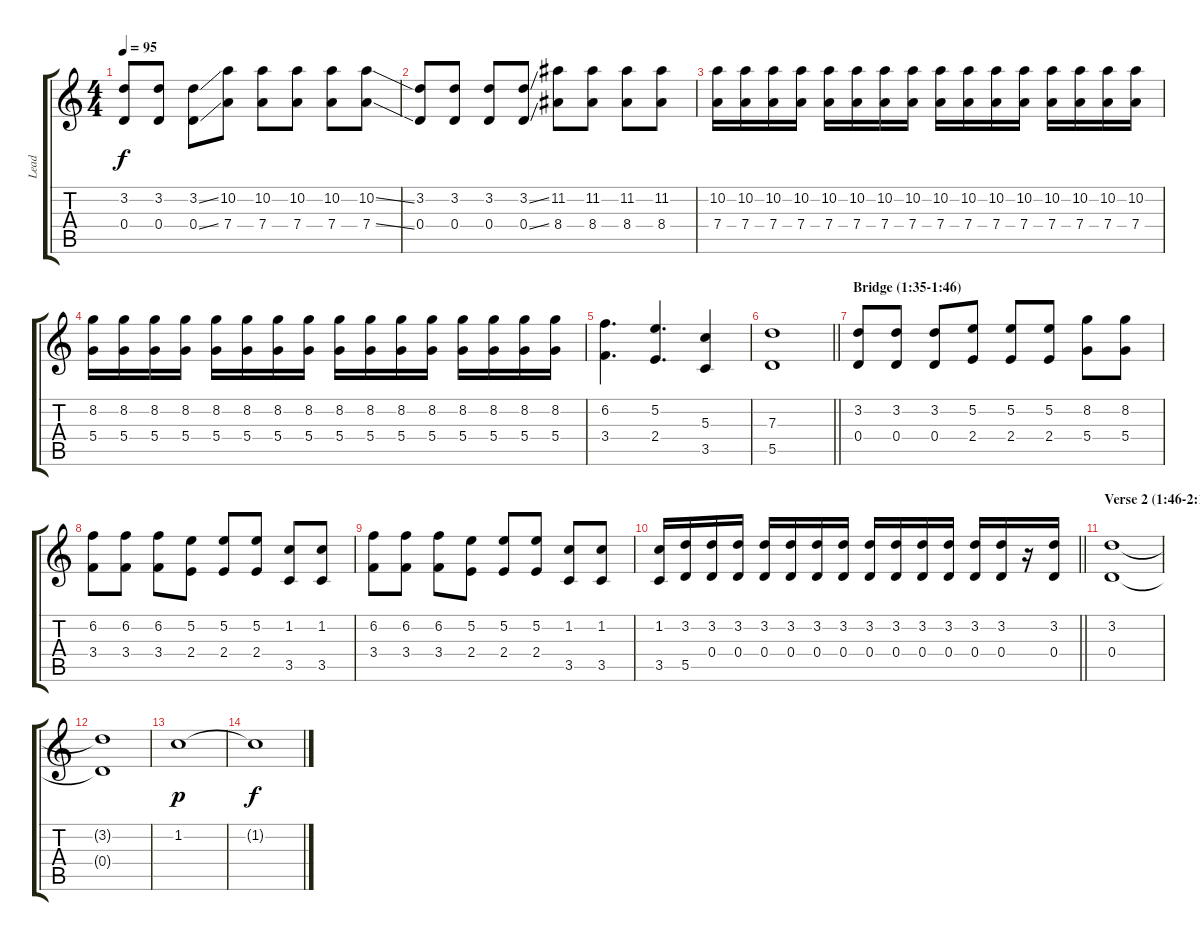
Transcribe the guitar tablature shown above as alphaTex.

\track ("Lead" "Lead") {instrument overdrivenguitar}
\staff {score tabs}
\tuning (E4 B3 G3 D3 A2 D2) {hide}
\ts (4 4)
\tempo 95
\clef g2
\ks c
(3.2 0.4).8{dy f} (3.2 0.4).8 (3.2{ss} 0.4{ss}).8 (10.2 7.4).8 (10.2 7.4).8 (10.2 7.4).8 (10.2 7.4).8 (10.2{ss} 7.4{ss}).8 |
(3.2 0.4).8 (3.2 0.4).8 (3.2 0.4).8 (3.2{ss} 0.4{ss}).8 (11.2 8.4).8 (11.2 8.4).8 (11.2 8.4).8 (11.2 8.4).8 |
(10.2 7.4).16 (10.2 7.4).16 (10.2 7.4).16 (10.2 7.4).16 (10.2 7.4).16 (10.2 7.4).16 (10.2 7.4).16 (10.2 7.4).16 (10.2 7.4).16 (10.2 7.4).16 (10.2 7.4).16 (10.2 7.4).16 (10.2 7.4).16 (10.2 7.4).16 (10.2 7.4).16 (10.2 7.4).16 |
(8.2 5.4).16 (8.2 5.4).16 (8.2 5.4).16 (8.2 5.4).16 (8.2 5.4).16 (8.2 5.4).16 (8.2 5.4).16 (8.2 5.4).16 (8.2 5.4).16 (8.2 5.4).16 (8.2 5.4).16 (8.2 5.4).16 (8.2 5.4).16 (8.2 5.4).16 (8.2 5.4).16 (8.2 5.4).16 |
(6.2 3.4).4{d} (5.2 2.4).4{d} (5.3 3.5).4 |
\barLineRight lightlight
(7.3 5.5).1 |
\section ("" "Bridge (1:35-1:46)")
(3.2 0.4).8 (3.2 0.4).8 (3.2 0.4).8 (5.2 2.4).8 (5.2 2.4).8 (5.2 2.4).8 (8.2 5.4).8 (8.2 5.4).8 |
(6.2 3.4).8 (6.2 3.4).8 (6.2 3.4).8 (5.2 2.4).8 (5.2 2.4).8 (5.2 2.4).8 (1.2 3.5).8 (1.2 3.5).8 |
(6.2 3.4).8 (6.2 3.4).8 (6.2 3.4).8 (5.2 2.4).8 (5.2 2.4).8 (5.2 2.4).8 (1.2 3.5).8 (1.2 3.5).8 |
\barLineRight lightlight
(1.2 3.5).16 (3.2 5.5).16 (3.2 0.4).16 (3.2 0.4).16 (3.2 0.4).16 (3.2 0.4).16 (3.2 0.4).16 (3.2 0.4).16 (3.2 0.4).16 (3.2 0.4).16 (3.2 0.4).16 (3.2 0.4).16 (3.2 0.4).16 (3.2 0.4).16 r.16 (3.2 0.4).16 |
\section ("" "Verse 2 (1:46-2:16)")
(3.2 0.4).1 |
(3.2{t} 0.4{t}).1 |
1.2.1{dy p} |
1.2{t}.1{dy f}
